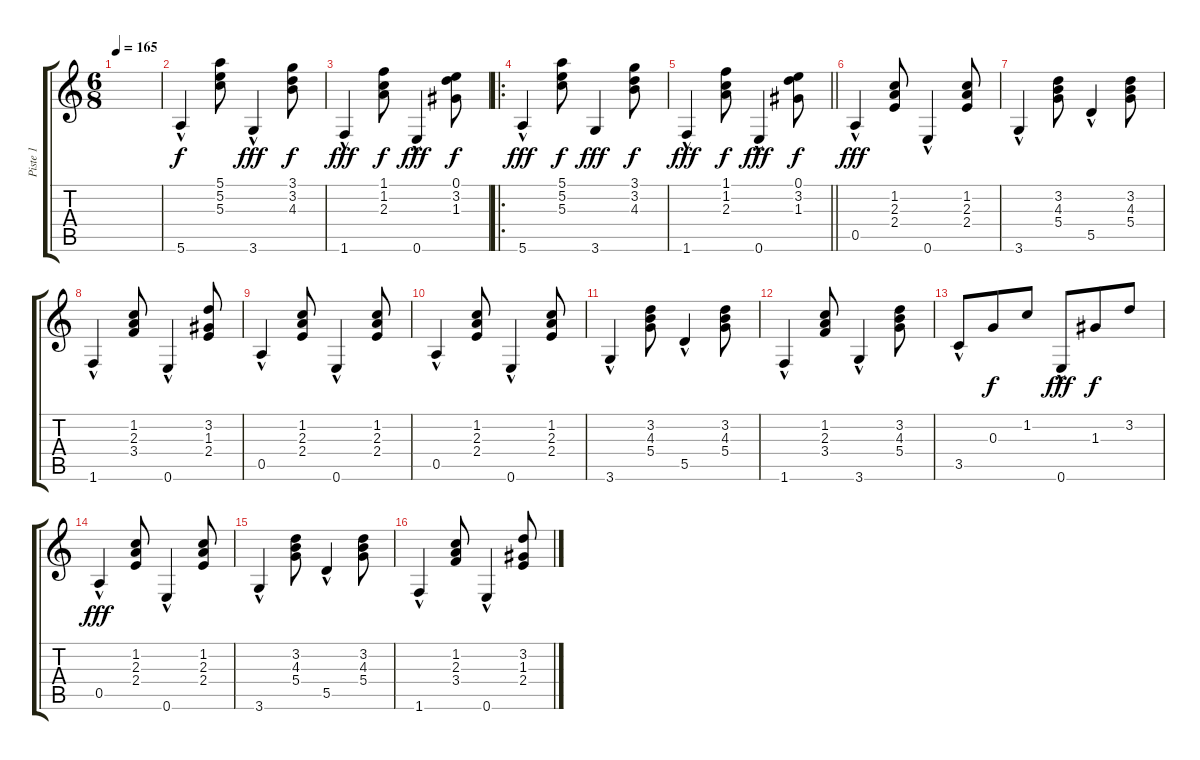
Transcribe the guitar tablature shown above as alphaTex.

\track ("Piste 1" "Piste 1") {instrument acousticguitarnylon}
\staff {score tabs}
\tuning (E4 B3 G3 D3 A2 E2) {hide}
\ts (6 8)
\tempo 165
\clef g2
\ks c
|
5.6{hac}.4 (5.1 5.2 5.3).8{dy f} 3.6{hac}.4{dy fff} (3.1 3.2 4.3).8{dy f} |
1.6{hac}.4{dy fff} (1.1 1.2 2.3).8{dy f} 0.6{hac}.4{dy fff} (0.1 3.2 1.3).8{dy f} |
\ro
5.6{hac}.4{dy fff} (5.1 5.2 5.3).8{dy f} 3.6.4{dy fff} (3.1 3.2 4.3).8{dy f} |
\barLineRight lightlight
1.6{hac}.4{dy fff} (1.1 1.2 2.3).8{dy f} 0.6{hac}.4{dy fff} (0.1 3.2 1.3).8{dy f} |
0.5{hac}.4{dy fff} (1.2 2.3 2.4).8 0.6{hac}.4 (1.2 2.3 2.4).8 |
3.6{hac}.4 (3.2 4.3 5.4).8 5.5{hac}.4 (3.2 4.3 5.4).8 |
1.6{hac}.4 (1.2 2.3 3.4).8 0.6{hac}.4 (3.2 1.3 2.4).8 |
0.5{hac}.4 (1.2 2.3 2.4).8 0.6{hac}.4 (1.2 2.3 2.4).8 |
0.5{hac}.4 (1.2 2.3 2.4).8 0.6{hac}.4 (1.2 2.3 2.4).8 |
3.6{hac}.4 (3.2 4.3 5.4).8 5.5{hac}.4 (3.2 4.3 5.4).8 |
1.6{hac}.4 (1.2 2.3 3.4).8 3.6{hac}.4 (3.2 4.3 5.4).8 |
3.5{hac}.8 0.3.8{dy f} 1.2.8 0.6{hac}.8{dy fff} 1.3.8{dy f} 3.2.8 |
0.5{hac}.4{dy fff} (1.2 2.3 2.4).8 0.6{hac}.4 (1.2 2.3 2.4).8 |
3.6{hac}.4 (3.2 4.3 5.4).8 5.5{hac}.4 (3.2 4.3 5.4).8 |
1.6{hac}.4 (1.2 2.3 3.4).8 0.6{hac}.4 (3.2 1.3 2.4).8
